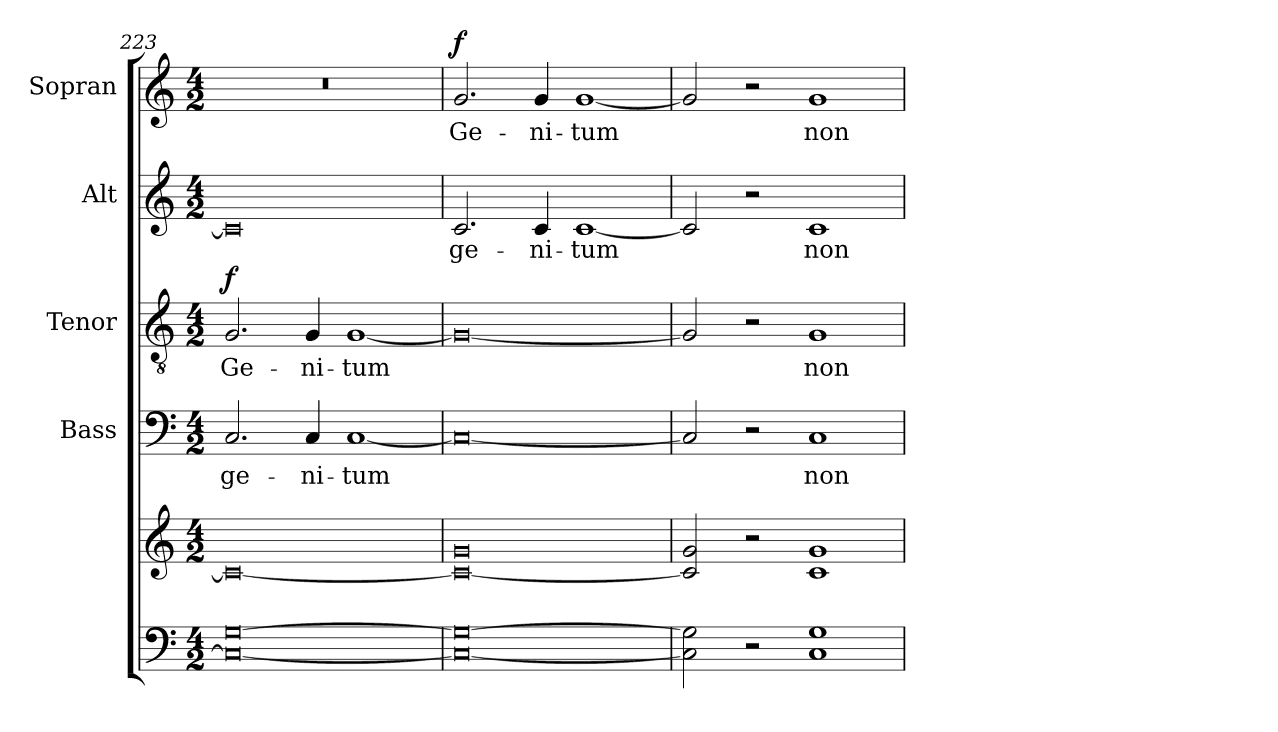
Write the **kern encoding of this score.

**kern	**kern	**kern	**text	**kern	**text	**dynam	**kern	**text	**kern	**text	**dynam
*part5	*part5	*part4	*part4	*part3	*part3	*part3	*part2	*part2	*part1	*part1	*part1
*staff6	*staff5	*staff4	*staff4	*staff3	*staff3	*staff3	*staff2	*staff2	*staff1	*staff1	*staff1
*	*	*I"Bass	*	*I"Tenor	*	*	*I"Alt	*	*I"Sopran	*	*
*	*	*I'B.	*	*I'T.	*	*	*I'A.	*	*I'S.	*	*
*clefF4	*clefG2	*clefF4	*	*clefGv2	*	*	*clefG2	*	*clefG2	*	*
*k[]	*k[]	*k[]	*	*k[]	*	*	*k[]	*	*k[]	*	*
*C:	*C:	*C:	*	*C:	*	*	*C:	*	*C:	*	*
*M4/2	*M4/2	*M4/2	*	*M4/2	*	*	*M4/2	*	*M4/2	*	*
=223	=223	=223	=223	=223	=223	=223	=223	=223	=223	=223	=223
!	!	!	!LO:LY:b	!	!LO:LY:b	!LO:DY:a	!	!	!	!	!
0C_ [0G	0c_	2.C/	ge-	2.G/	Ge-	f	0c]	.	0r	.	.
!	!	!	!LO:LY:b	!	!LO:LY:b	!	!	!	!	!	!
.	.	4C/	-ni-	4G/	-ni-	.	.	.	.	.	.
!	!	!	!LO:LY:b	!	!LO:LY:b	!	!	!	!	!	!
.	.	[1C	-tum	[1G	-tum	.	.	.	.	.	.
=224	=224	=224	=224	=224	=224	=224	=224	=224	=224	=224	=224
!	!	!	!	!	!	!	!	!LO:LY:b	!	!LO:LY:b	!LO:DY:a
0C_ 0G_	0c_ 0g	0C_	.	0G_	.	.	2.c/	ge-	2.g/	Ge-	f
!	!	!	!	!	!	!	!	!LO:LY:b	!	!LO:LY:b	!
.	.	.	.	.	.	.	4c/	-ni-	4g/	-ni-	.
!	!	!	!	!	!	!	!	!LO:LY:b	!	!LO:LY:b	!
.	.	.	.	.	.	.	[1c	-tum	[1g	-tum	.
=225	=225	=225	=225	=225	=225	=225	=225	=225	=225	=225	=225
2C\] 2G\]	2c/] 2g/	2C/]	.	2G/]	.	.	2c/]	.	2g/]	.	.
2r	2r	2r	.	2r	.	.	2r	.	2r	.	.
!	!	!	!LO:LY:b	!	!LO:LY:b	!	!	!LO:LY:b	!	!LO:LY:b	!
1C 1G	1c 1g	1C	non	1G	non	.	1c	non	1g	non	.
=	=	=	=	=	=	=	=	=	=	=	=
*-	*-	*-	*-	*-	*-	*-	*-	*-	*-	*-	*-
